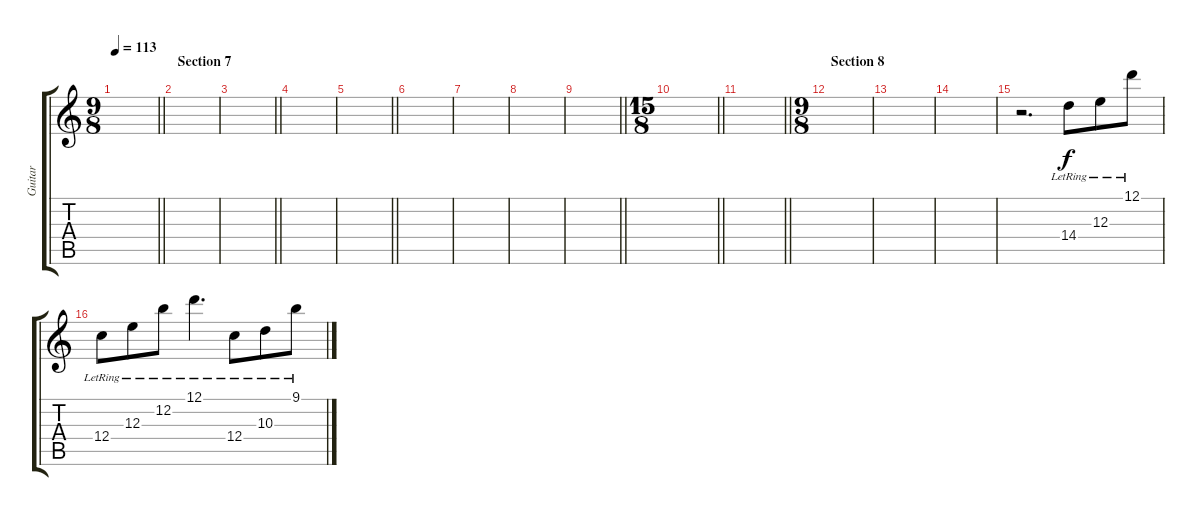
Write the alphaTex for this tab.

\track ("Guitar" "Guitar") {instrument electricguitarjazz}
\staff {score tabs}
\tuning (D4 B3 E3 C3 A2 E2) {hide}
\ts (9 8)
\tempo 113
\clef g2
\barLineRight lightlight
\ks c
|
\section ("" "Section 7")
|
\barLineRight lightlight
|
|
\barLineRight lightlight
|
|
|
|
\barLineRight lightlight
|
\ts (15 8)
\barLineRight lightlight
|
\barLineRight lightlight
|
\ts (9 8)
\section ("" "Section 8")
|
|
|
r.2{d} 14.4{lr}.8 12.3{lr}.8 12.1{lr}.8 |
12.4{lr}.8 12.3{lr}.8 12.2{lr}.8 12.1{lr}.4{d} 12.4{lr}.8 10.3{lr}.8 9.1{lr}.8
